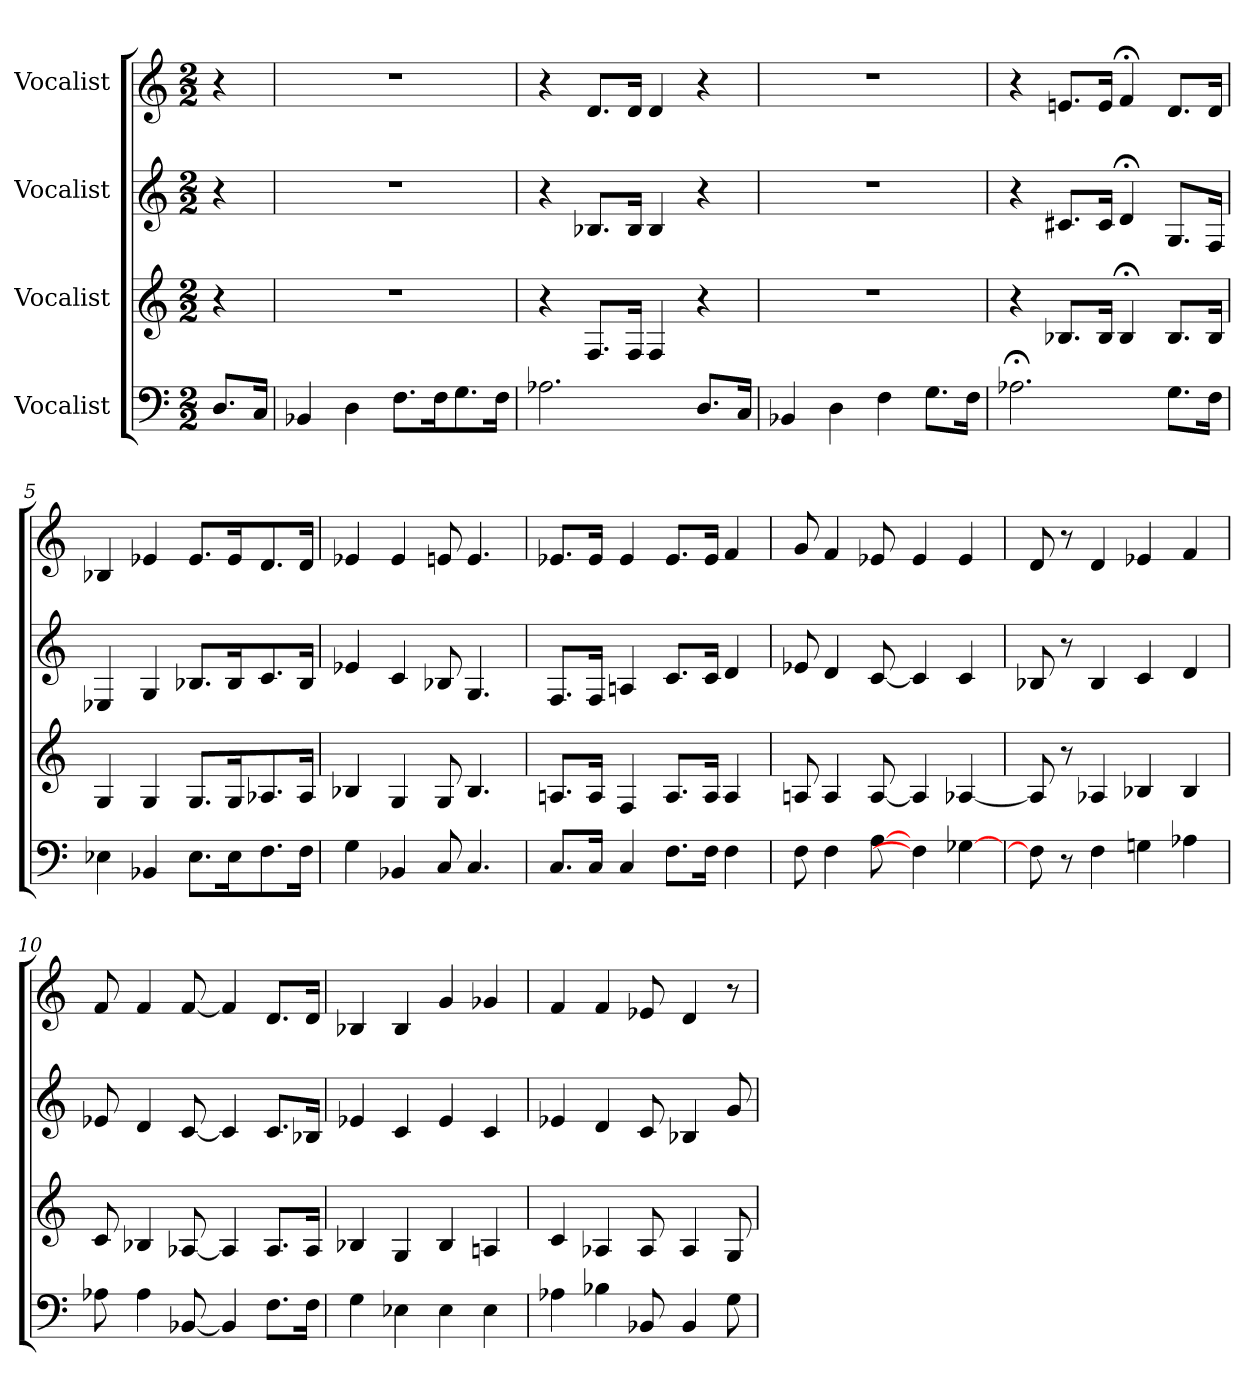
**kern	**kern	**kern	**kern
*part4	*part3	*part2	*part1
*staff4	*staff3	*staff2	*staff1
*I"Vocalist	*I"Vocalist	*I"Vocalist	*I"Vocalist
*M2/2	*M2/2	*M2/2	*M2/2
=	=	=	=
8.DL	4r	4r	4r
16CJk	.	.	.
=1	=1	=1	=1
4BB-X	1r	1r	1r
4D	.	.	.
8.FL	.	.	.
16FK	.	.	.
8.G	.	.	.
16FJk	.	.	.
=2	=2	=2	=2
2.A-X	4r	4r	4r
.	8.FL	8.B-XL	8.dL
.	16FJk	16B-Jk	16dJk
.	4F	4B-	4d
8.DL	4r	4r	4r
16CJk	.	.	.
=3	=3	=3	=3
4BB-X	1r	1r	1r
4D	.	.	.
4F	.	.	.
8.GL	.	.	.
16FJk	.	.	.
=4	=4	=4	=4
2.A-X;<	4r	4r	4r
.	8.B-XL	8.c#XL	8.enL
.	16B-Jk	16c#Jk	16eJk
.	4B-;<	4d;<	4f;<
8.GL	8.B-L	8.GL	8.dL
16FJk	16B-Jk	16FJk	16dJk
=5	=5	=5	=5
4E-X	4G	4E-X	4B-X
4BB-X	4G	4G	4e-X
8.E-L	8.GL	8.B-XL	8.e-L
16E-K	16GK	16B-K	16e-K
8.F	8.A-X	8.c	8.d
16FJk	16A-Jk	16B-Jk	16dJk
=6	=6	=6	=6
4G	4B-X	4e-X	4e-X
4BB-X	4G	4c	4e-
8C	8G	8B-X	8en
4.C	4.B-	4.G	4.e
=7	=7	=7	=7
8.CL	8.AnL	8.FL	8.e-XL
16CJk	16AJk	16FJk	16e-Jk
4C	4F	4An	4e-
8.FL	8.AL	8.cL	8.e-L
16FJk	16AJk	16cJk	16e-Jk
4F	4A	4d	4f
=8	=8	=8	=8
8F	8An	8e-X	8g
4F	4A	4d	4f
[8A	[8A	[8c	8e-X
4F]	4A]	4c]	4e-
[4G-X	[4A-X	4c	4e-
=9	=9	=9	=9
8F]	8A-]	8B-X	8d
8r	8r	8r	8r
4F	4A-X	4B-	4d
4Gn	4B-X	4c	4e-X
4A-X	4B-	4d	4f
=10	=10	=10	=10
8A-X	8c	8e-X	8f
4A-	4B-X	4d	4f
[8BB-X	[8A-X	[8c	[8f
4BB-]	4A-]	4c]	4f]
8.FL	8.A-L	8.cL	8.dL
16FJk	16A-Jk	16B-XJk	16dJk
=11	=11	=11	=11
4G	4B-X	4e-X	4B-X
4E-X	4G	4c	4B-
4E-	4B-	4e-	4g
4E-	4An	4c	4g-X
=12	=12	=12	=12
4A-X	4c	4e-X	4f
4B-X	4A-X	4d	4f
8BB-X	8A-	8c	8e-X
4BB-	4A-	4B-X	4d
8G	8G	8g	8r
=	=	=	=
*-	*-	*-	*-
